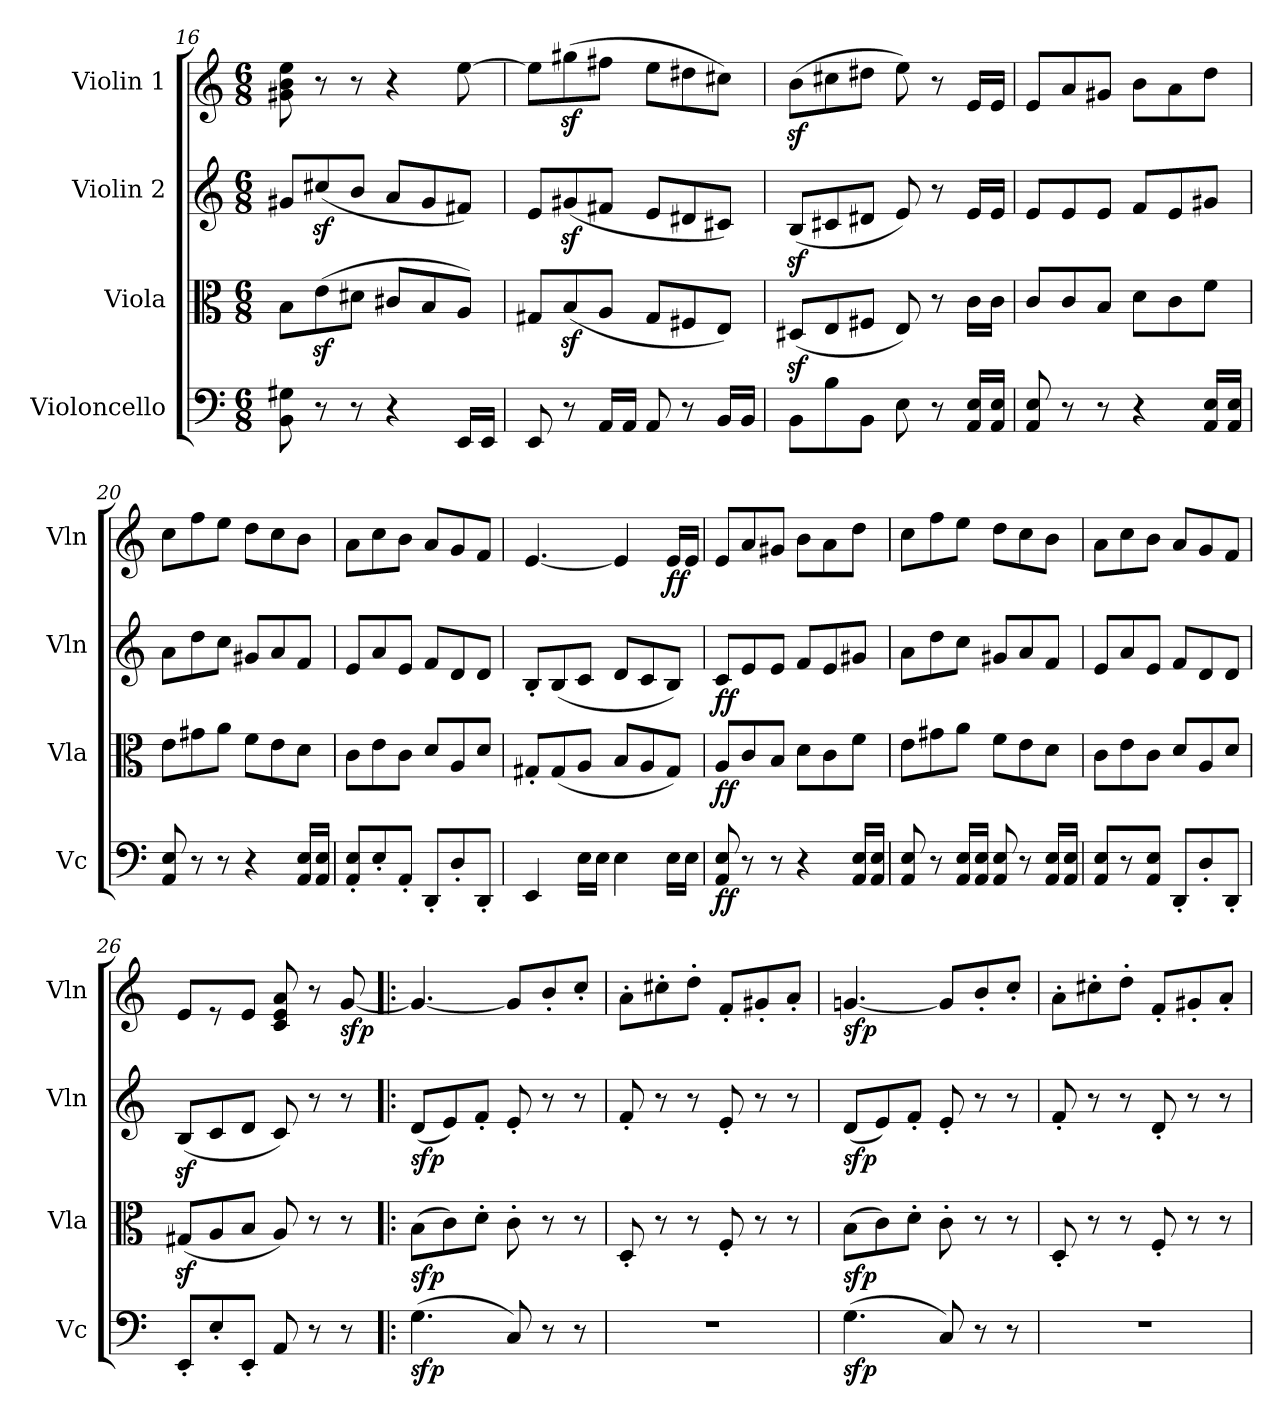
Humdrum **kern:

**kern	**dynam	**kern	**dynam	**kern	**dynam	**kern	**dynam
*part4	*part4	*part3	*part3	*part2	*part2	*part1	*part1
*staff4	*staff4	*staff3	*staff3	*staff2	*staff2	*staff1	*staff1
*I"Violoncello	*	*I"Viola	*	*I"Violin 2	*	*I"Violin 1	*
*I'Vc	*	*I'Vla	*	*I'Vln	*	*I'Vln	*
*clefF4	*	*clefC3	*	*clefG2	*	*clefG2	*
*k[]	*	*k[]	*	*k[]	*	*k[]	*
*M6/8	*	*M6/8	*	*M6/8	*	*M6/8	*
=16	=16	=16	=16	=16	=16	=16	=16
8BB\ 8G#X\	.	8B\L	.	8g#X/L	.	8g#X\ 8b\ 8ee\	.
8r	.	(8ez<\	.	(8cc#Xz</	.	8r	.
8r	.	8d#X\J	.	8b/J	.	8r	.
4r	.	8c#X/L	.	8a/L	.	4r	.
.	.	8B/	.	8g#/	.	.	.
16EE/LL	.	8A/J)	.	8f#X/J)	.	[8ee\	.
16EE/JJ	.	.	.	.	.	.	.
!!LO:LB:g=z
=17	=17	=17	=17	=17	=17	=17	=17
8EE/	.	8G#X/L	.	8e/L	.	8ee\L]	.
8r	.	(8Bz</	.	(8g#Xz</	.	(8gg#Xz<\	.
16AA/LL	.	8A/J	.	8f#X/J	.	8ff#X\J	.
16AA/JJ	.	.	.	.	.	.	.
8AA/	.	8G#/L	.	8e/L	.	8ee\L	.
8r	.	8F#X/	.	8d#X/	.	8dd#X\	.
16BB/LL	.	8E/J)	.	8c#X/J)	.	8cc#X\J)	.
16BB/JJ	.	.	.	.	.	.	.
=18	=18	=18	=18	=18	=18	=18	=18
8BB\L	.	(8D#Xz</L	.	(8Bz</L	.	(8bz<\L	.
8B\	.	8E/	.	8c#X/	.	8cc#X\	.
8BB\J	.	8F#X/J	.	8d#X/J	.	8dd#X\J	.
8E\	.	8E/)	.	8e/)	.	8ee\)	.
8r	.	8r	.	8r	.	8r	.
16AA/ 16E/LL	.	16c\LL	.	16e/LL	.	16e/LL	.
16AA/ 16E/JJ	.	16c\JJ	.	16e/JJ	.	16e/JJ	.
=19	=19	=19	=19	=19	=19	=19	=19
8AA/ 8E/	.	8c/L	.	8e/L	.	8e/L	.
8r	.	8c/	.	8e/	.	8a/	.
8r	.	8B/J	.	8e/J	.	8g#X/J	.
4r	.	8d\L	.	8f/L	.	8b\L	.
.	.	8c\	.	8e/	.	8a\	.
16AA/ 16E/LL	.	8f\J	.	8g#X/J	.	8dd\J	.
16AA/ 16E/JJ	.	.	.	.	.	.	.
=20	=20	=20	=20	=20	=20	=20	=20
8AA/ 8E/	.	8e\L	.	8a\L	.	8cc\L	.
8r	.	8g#X\	.	8dd\	.	8ff\	.
8r	.	8a\J	.	8cc\J	.	8ee\J	.
4r	.	8f\L	.	8g#X/L	.	8dd\L	.
.	.	8e\	.	8a/	.	8cc\	.
16AA/ 16E/LL	.	8d\J	.	8f/J	.	8b\J	.
16AA/ 16E/JJ	.	.	.	.	.	.	.
=21	=21	=21	=21	=21	=21	=21	=21
8AA/' 8E/'L	.	8c\L	.	8e/L	.	8a\L	.
8E'/	.	8e\	.	8a/	.	8cc\	.
8AA'/J	.	8c\J	.	8e/J	.	8b\J	.
8DD'/L	.	8d/L	.	8f/L	.	8a/L	.
8D'/	.	8A/	.	8d/	.	8g/	.
8DD'/J	.	8d/J	.	8d/J	.	8f/J	.
=22	=22	=22	=22	=22	=22	=22	=22
4EE/	.	8G#X'/L	.	8B'/L	.	[4.e/	.
.	.	(8G#/	.	(8B/	.	.	.
16E\LL	.	8A/J	.	8c/J	.	.	.
16E\JJ	.	.	.	.	.	.	.
4E\	.	8B/L	.	8d/L	.	4e/]	.
.	.	8A/	.	8c/	.	.	.
!	!	!	!	!	!	!	!LO:DY:b
16E\LL	.	8G#/J)	.	8B/J)	.	16e/LL	ff
16E\JJ	.	.	.	.	.	16e/JJ	.
!!LO:PB:g=z
=23	=23	=23	=23	=23	=23	=23	=23
!	!LO:DY:b	!	!LO:DY:b	!	!LO:DY:b	!	!
8AA/ 8E/	ff	8A/L	ff	8c/L	ff	8e/L	.
8r	.	8c/	.	8e/	.	8a/	.
8r	.	8B/J	.	8e/J	.	8g#X/J	.
4r	.	8d\L	.	8f/L	.	8b\L	.
.	.	8c\	.	8e/	.	8a\	.
16AA/ 16E/LL	.	8f\J	.	8g#X/J	.	8dd\J	.
16AA/ 16E/JJ	.	.	.	.	.	.	.
=24	=24	=24	=24	=24	=24	=24	=24
8AA/ 8E/	.	8e\L	.	8a\L	.	8cc\L	.
8r	.	8g#X\	.	8dd\	.	8ff\	.
16AA/ 16E/LL	.	8a\J	.	8cc\J	.	8ee\J	.
16AA/ 16E/JJ	.	.	.	.	.	.	.
8AA/ 8E/	.	8f\L	.	8g#X/L	.	8dd\L	.
8r	.	8e\	.	8a/	.	8cc\	.
16AA/ 16E/LL	.	8d\J	.	8f/J	.	8b\J	.
16AA/ 16E/JJ	.	.	.	.	.	.	.
=25	=25	=25	=25	=25	=25	=25	=25
8AA/ 8E/L	.	8c\L	.	8e/L	.	8a\L	.
8r	.	8e\	.	8a/	.	8cc\	.
8AA/ 8E/J	.	8c\J	.	8e/J	.	8b\J	.
8DD'/L	.	8d/L	.	8f/L	.	8a/L	.
8D'/	.	8A/	.	8d/	.	8g/	.
8DD'/J	.	8d/J	.	8d/J	.	8f/J	.
!!LO:LB:g=z
=26	=26	=26	=26	=26	=26	=26	=26
8EE'/L	.	(8G#Xz</L	.	(8Bz</L	.	8e/L	.
8E'/	.	8A/	.	8c/	.	8r	.
8EE'/J	.	8B/J	.	8d/J	.	8e/J	.
8AA/	.	8A/)	.	8c/)	.	8c/ 8e/ 8a/	.
8r	.	8r	.	8r	.	8r	.
!	!	!	!	!	!	!	!LO:DY:b
8r	.	8r	.	8r	.	[8g/	sfp
=27!|:	=27!|:	=27!|:	=27!|:	=27!|:	=27!|:	=27!|:	=27!|:
!	!LO:DY:b	!	!LO:DY:b	!	!LO:DY:b	!	!
(4.G\	sfp	(8B\L	sfp	(8d/L	sfp	4.g/_	.
.	.	8c\)	.	8e/)	.	.	.
.	.	8d'\J	.	8f'/J	.	.	.
8C/)	.	8c'\	.	8e'/	.	8g/L]	.
8r	.	8r	.	8r	.	8b'/	.
8r	.	8r	.	8r	.	8cc'/J	.
=28	=28	=28	=28	=28	=28	=28	=28
2.r	.	8D'/	.	8f'/	.	8a'\L	.
.	.	8r	.	8r	.	8cc#X'\	.
.	.	8r	.	8r	.	8dd'\J	.
.	.	8F'/	.	8e'/	.	8f'/L	.
.	.	8r	.	8r	.	8g#X'/	.
.	.	8r	.	8r	.	8a'/J	.
=29	=29	=29	=29	=29	=29	=29	=29
!	!LO:DY:b	!	!LO:DY:b	!	!LO:DY:b	!	!LO:DY:b
(4.G\	sfp	(8B\L	sfp	(8d/L	sfp	[4.gn/	sfp
.	.	8c\)	.	8e/)	.	.	.
.	.	8d'\J	.	8f'/J	.	.	.
8C/)	.	8c'\	.	8e'/	.	8g/L]	.
8r	.	8r	.	8r	.	8b'/	.
8r	.	8r	.	8r	.	8cc'/J	.
=30	=30	=30	=30	=30	=30	=30	=30
2.r	.	8D'/	.	8f'/	.	8a'\L	.
.	.	8r	.	8r	.	8cc#X'\	.
.	.	8r	.	8r	.	8dd'\J	.
.	.	8F'/	.	8d'/	.	8f'/L	.
.	.	8r	.	8r	.	8g#X'/	.
.	.	8r	.	8r	.	8a'/J	.
=	=	=	=	=	=	=	=
*-	*-	*-	*-	*-	*-	*-	*-
